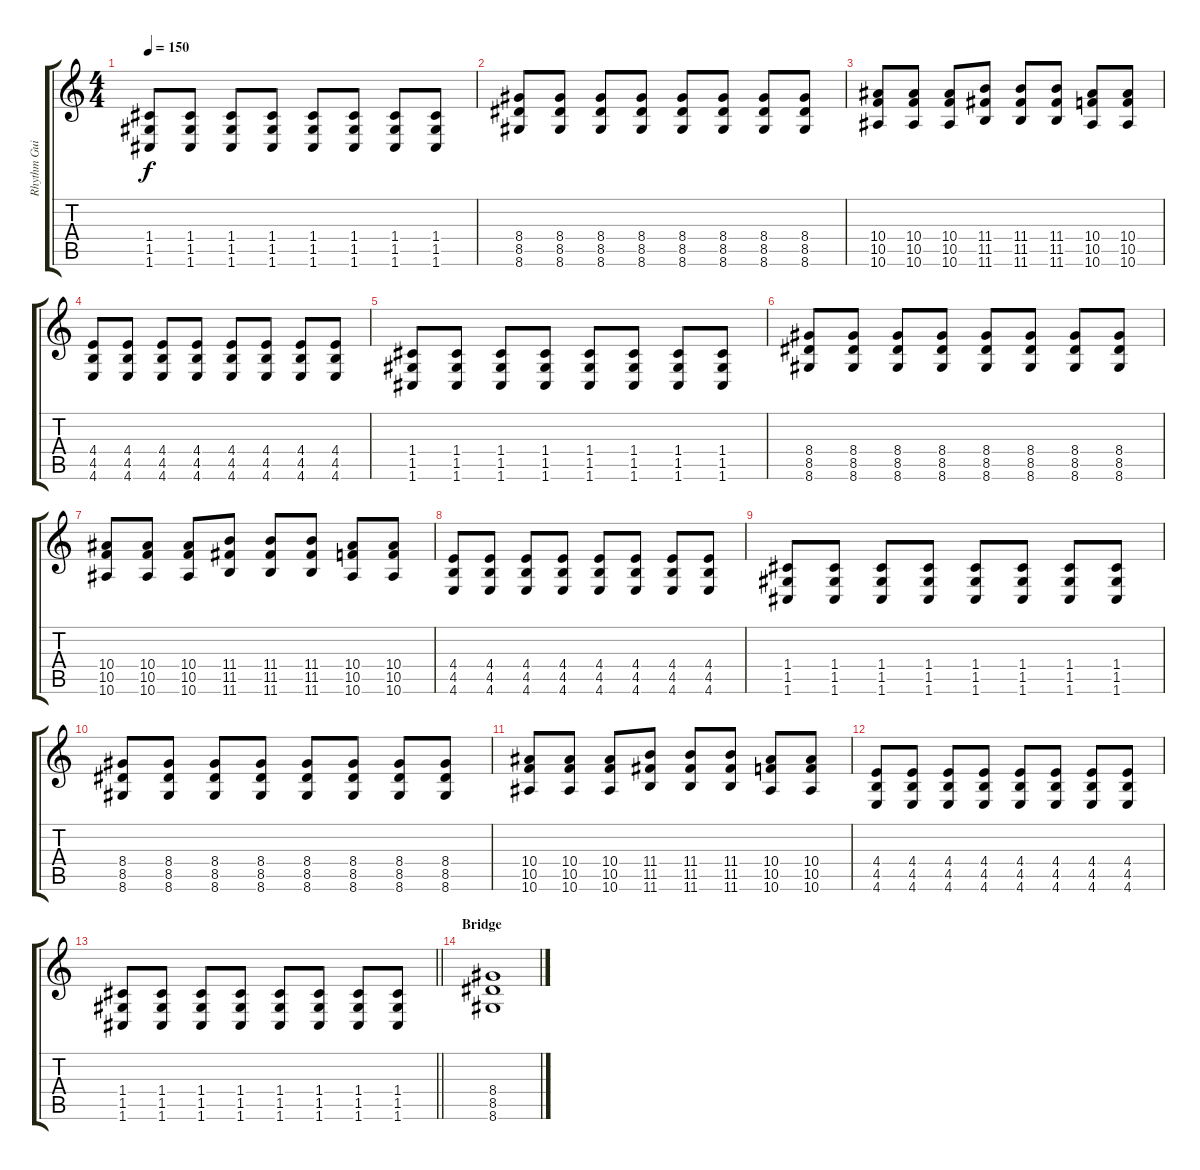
\track ("Rhythm Guitar" "Rhythm Gui") {instrument distortionguitar}
\staff {score tabs}
\tuning (D4 A3 F3 C3 G2 C2) {hide}
\ts (4 4)
\tempo 150
\clef g2
\ks c
(1.4 1.5 1.6).8{dy f} (1.4 1.5 1.6).8 (1.4 1.5 1.6).8 (1.4 1.5 1.6).8 (1.4 1.5 1.6).8 (1.4 1.5 1.6).8 (1.4 1.5 1.6).8 (1.4 1.5 1.6).8 |
(8.4 8.5 8.6).8 (8.4 8.5 8.6).8 (8.4 8.5 8.6).8 (8.4 8.5 8.6).8 (8.4 8.5 8.6).8 (8.4 8.5 8.6).8 (8.4 8.5 8.6).8 (8.4 8.5 8.6).8 |
(10.4 10.5 10.6).8 (10.4 10.5 10.6).8 (10.4 10.5 10.6).8 (11.4 11.5 11.6).8 (11.4 11.5 11.6).8 (11.4 11.5 11.6).8 (10.4 10.5 10.6).8 (10.4 10.5 10.6).8 |
(4.4 4.5 4.6).8 (4.4 4.5 4.6).8 (4.4 4.5 4.6).8 (4.4 4.5 4.6).8 (4.4 4.5 4.6).8 (4.4 4.5 4.6).8 (4.4 4.5 4.6).8 (4.4 4.5 4.6).8 |
(1.4 1.5 1.6).8 (1.4 1.5 1.6).8 (1.4 1.5 1.6).8 (1.4 1.5 1.6).8 (1.4 1.5 1.6).8 (1.4 1.5 1.6).8 (1.4 1.5 1.6).8 (1.4 1.5 1.6).8 |
(8.4 8.5 8.6).8 (8.4 8.5 8.6).8 (8.4 8.5 8.6).8 (8.4 8.5 8.6).8 (8.4 8.5 8.6).8 (8.4 8.5 8.6).8 (8.4 8.5 8.6).8 (8.4 8.5 8.6).8 |
(10.4 10.5 10.6).8 (10.4 10.5 10.6).8 (10.4 10.5 10.6).8 (11.4 11.5 11.6).8 (11.4 11.5 11.6).8 (11.4 11.5 11.6).8 (10.4 10.5 10.6).8 (10.4 10.5 10.6).8 |
(4.4 4.5 4.6).8 (4.4 4.5 4.6).8 (4.4 4.5 4.6).8 (4.4 4.5 4.6).8 (4.4 4.5 4.6).8 (4.4 4.5 4.6).8 (4.4 4.5 4.6).8 (4.4 4.5 4.6).8 |
(1.4 1.5 1.6).8 (1.4 1.5 1.6).8 (1.4 1.5 1.6).8 (1.4 1.5 1.6).8 (1.4 1.5 1.6).8 (1.4 1.5 1.6).8 (1.4 1.5 1.6).8 (1.4 1.5 1.6).8 |
(8.4 8.5 8.6).8 (8.4 8.5 8.6).8 (8.4 8.5 8.6).8 (8.4 8.5 8.6).8 (8.4 8.5 8.6).8 (8.4 8.5 8.6).8 (8.4 8.5 8.6).8 (8.4 8.5 8.6).8 |
(10.4 10.5 10.6).8 (10.4 10.5 10.6).8 (10.4 10.5 10.6).8 (11.4 11.5 11.6).8 (11.4 11.5 11.6).8 (11.4 11.5 11.6).8 (10.4 10.5 10.6).8 (10.4 10.5 10.6).8 |
(4.4 4.5 4.6).8 (4.4 4.5 4.6).8 (4.4 4.5 4.6).8 (4.4 4.5 4.6).8 (4.4 4.5 4.6).8 (4.4 4.5 4.6).8 (4.4 4.5 4.6).8 (4.4 4.5 4.6).8 |
\barLineRight lightlight
(1.4 1.5 1.6).8 (1.4 1.5 1.6).8 (1.4 1.5 1.6).8 (1.4 1.5 1.6).8 (1.4 1.5 1.6).8 (1.4 1.5 1.6).8 (1.4 1.5 1.6).8 (1.4 1.5 1.6).8 |
\section ("" "Bridge")
(8.4 8.5 8.6).1
